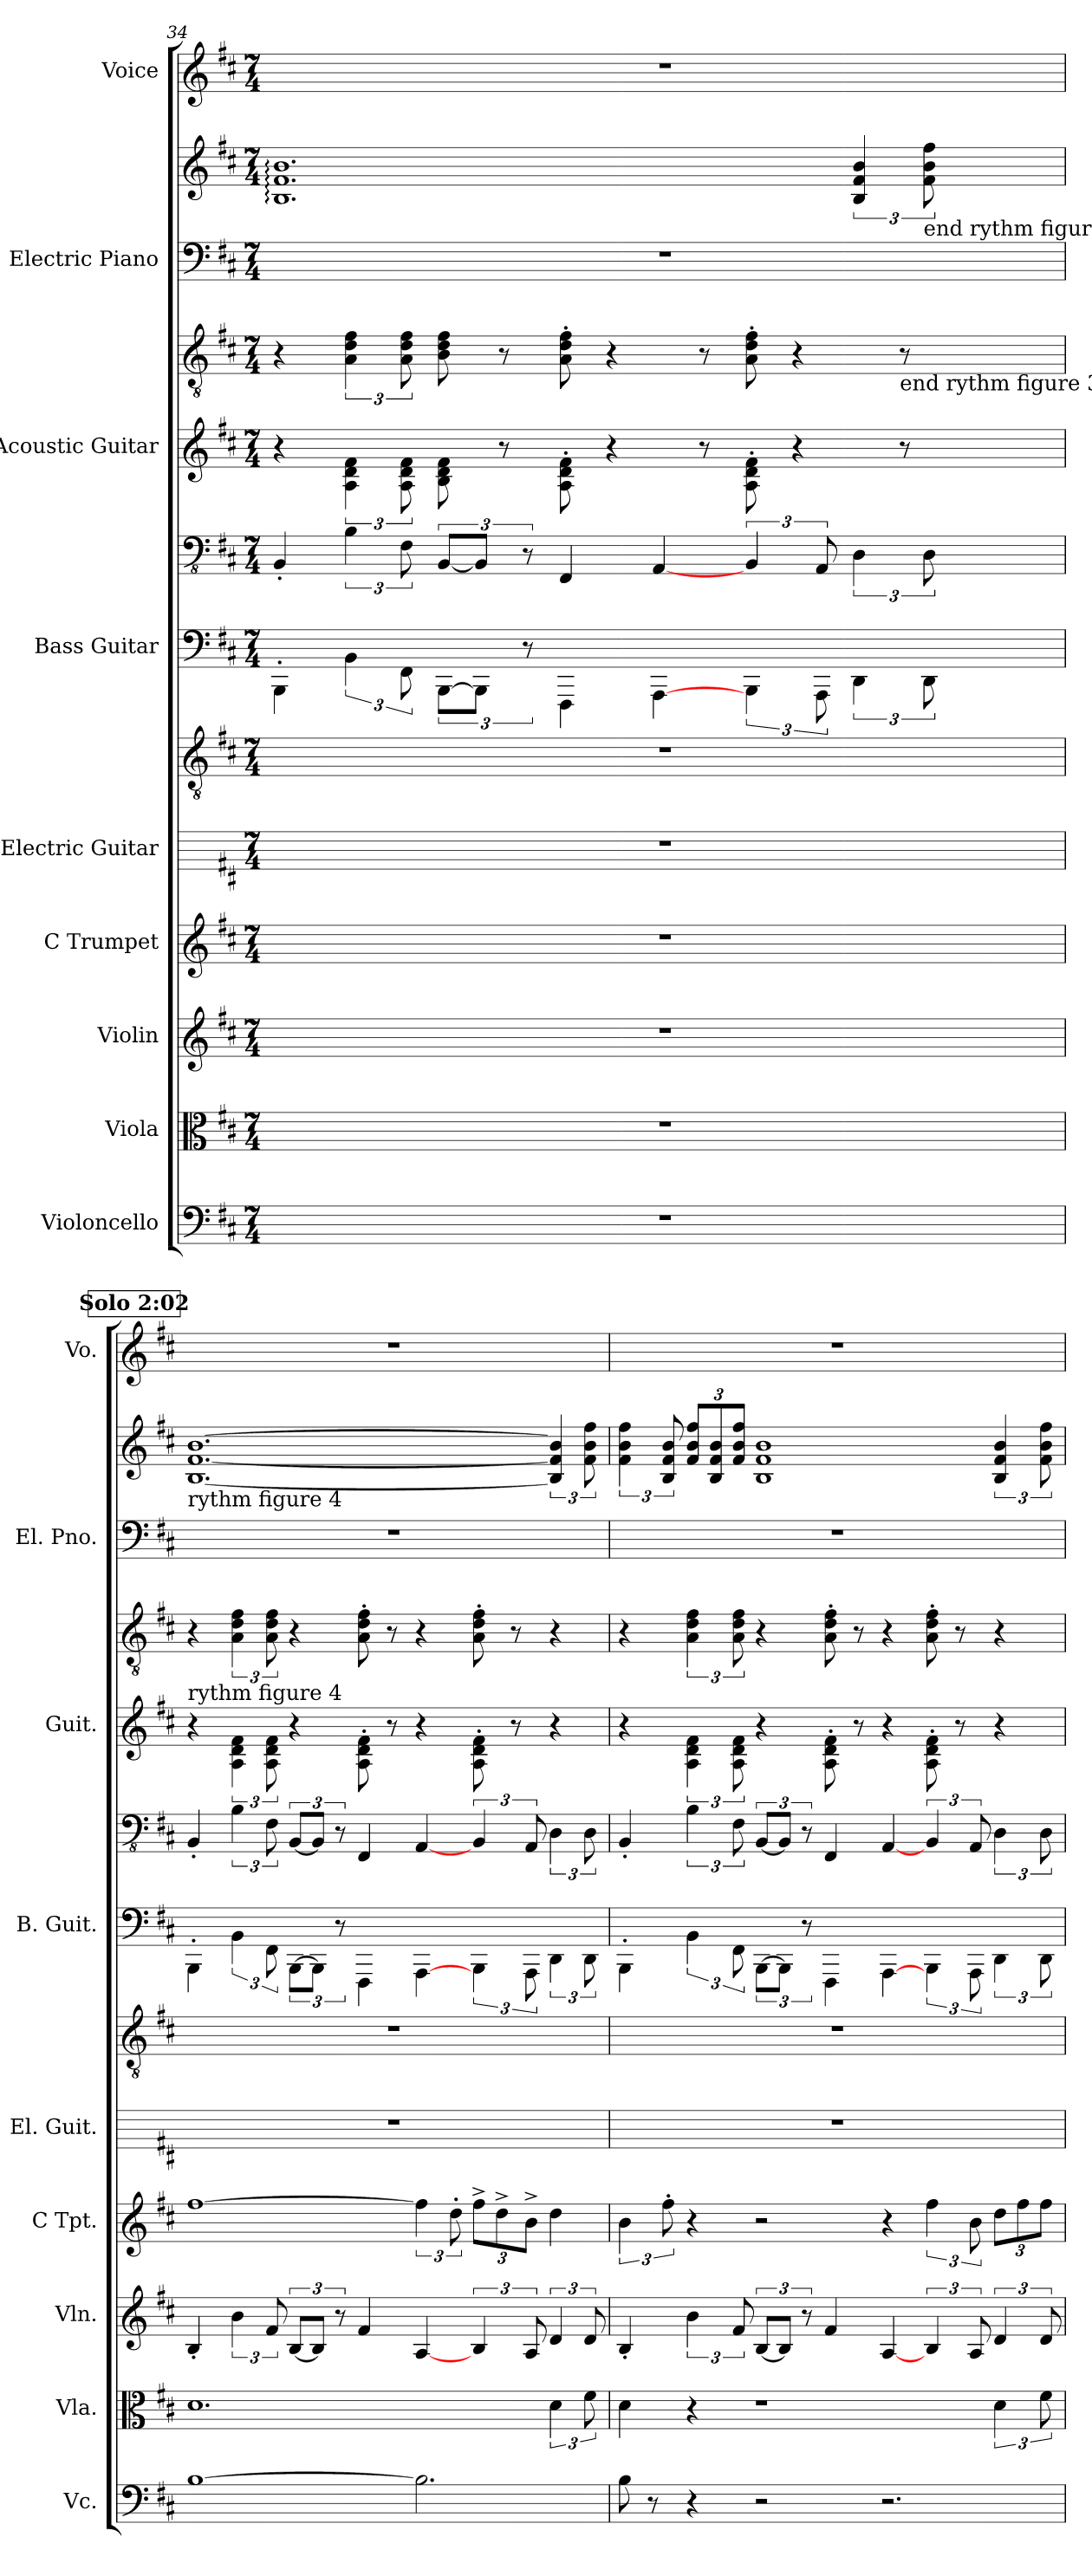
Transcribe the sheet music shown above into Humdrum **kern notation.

**kern	**kern	**kern	**kern	**kern	**kern	**kern	**kern	**kern	**kern	**kern	**kern	**kern
*part9	*part8	*part7	*part6	*part5	*part5	*part4	*part4	*part3	*part3	*part2	*part2	*part1
*staff13	*staff12	*staff11	*staff10	*staff9	*staff8	*staff7	*staff6	*staff5	*staff4	*staff3	*staff2	*staff1
*I"Violoncello	*I"Viola	*I"Violin	*I"C Trumpet	*I"Electric Guitar	*	*I"Bass Guitar	*	*I"Acoustic Guitar	*	*I"Electric Piano	*	*I"Voice
*I'Vc.	*I'Vla.	*I'Vln.	*I'C Tpt.	*I'El. Guit.	*	*I'B. Guit.	*	*I'Guit.	*	*I'El. Pno.	*	*I'Vo.
*clefF4	*clefC3	*clefG2	*clefG2	*	*clefGv2	*	*clefFv4	*	*clefGv2	*clefF4	*clefG2	*clefG2
*k[f#c#]	*k[f#c#]	*k[f#c#]	*k[f#c#]	*k[f#c#]	*k[f#c#]	*k[f#c#]	*k[f#c#]	*k[f#c#]	*k[f#c#]	*k[f#c#]	*k[f#c#]	*k[f#c#]
*M7/4	*M7/4	*M7/4	*M7/4	*M7/4	*M7/4	*M7/4	*M7/4	*M7/4	*M7/4	*M7/4	*M7/4	*M7/4
=34	=34	=34	=34	=34	=34	=34	=34	=34	=34	=34	=34	=34
1..r	1..r	1..r	1..r	1..r	1..r	4BBB'\	4BBB'/	4r	4r	1..r	1.B: 1.f#: 1.b:	1..r
.	.	.	.	.	.	6BB\	6BB\	6A\ 6d\ 6f#\	6A\ 6d\ 6f#\	.	.	.
.	.	.	.	.	.	12FF#\	12FF#\	12A\ 12d\ 12f#\	12A\ 12d\ 12f#\	.	.	.
.	.	.	.	.	.	[12BBB\L	[12BBB/L	8B\ 8d\ 8f#\	8B\ 8d\ 8f#\	.	.	.
.	.	.	.	.	.	12BBB\J]	12BBB/J]	.	.	.	.	.
.	.	.	.	.	.	.	.	8r	8r	.	.	.
.	.	.	.	.	.	12r	12r	.	.	.	.	.
.	.	.	.	.	.	4FFF#\	4FFF#/	8A\' 8d\' 8f#\'	8A\' 8d\' 8f#\'	.	.	.
.	.	.	.	.	.	.	.	4r	4r	.	.	.
.	.	.	.	.	.	[4AAA\	[4AAA/	.	.	.	.	.
.	.	.	.	.	.	.	.	8r	8r	.	.	.
.	.	.	.	.	.	6BBB\	6BBB/	8A\' 8d\' 8f#\'	8A\' 8d\' 8f#\'	.	.	.
.	.	.	.	.	.	.	.	4r	4r	.	.	.
.	.	.	.	.	.	12AAA\	12AAA/	.	.	.	.	.
.	.	.	.	.	.	6DD\	6DD\	.	.	.	6B/ 6f#/ 6b/	.
!	!	!	!	!	!	!	!	!	!LO:TX:b:t=end rythm figure 3A	!	!	!
.	.	.	.	.	.	.	.	8r	8r	.	.	.
!	!	!	!	!	!	!	!	!	!	!	!LO:TX:b:t=end rythm figure 1A	!
.	.	.	.	.	.	12DD\	12DD\	.	.	.	12f#\ 12b\ 12ff#\	.
!!LO:REH:place=s1:a:B:fs=14:t=Solo 2&colon;02
=35	=35	=35	=35	=35	=35	=35	=35	=35	=35	=35	=35	=35
!	!	!	!	!	!	!	!	!	!	!	!LO:TX:b:t=rythm figure 4	!
!	!	!	!	!	!	!	!	!	!LO:TX:b:t=rythm figure 4	!	!	!
[1B	1.d	4B'/	[1ff#	1..r	1..r	4BBB'\	4BBB'/	4r	4r	1..r	[1.B [1.f# [1.b	1..r
.	.	6b\	.	.	.	6BB\	6BB\	6A\ 6d\ 6f#\	6A\ 6d\ 6f#\	.	.	.
.	.	12f#/	.	.	.	12FF#\	12FF#\	12A\ 12d\ 12f#\	12A\ 12d\ 12f#\	.	.	.
.	.	[12B/L	.	.	.	[12BBB\L	[12BBB/L	4r	4r	.	.	.
.	.	12B/J]	.	.	.	12BBB\J]	12BBB/J]	.	.	.	.	.
.	.	12r	.	.	.	12r	12r	.	.	.	.	.
.	.	4f#/	.	.	.	4FFF#\	4FFF#/	8A\' 8d\' 8f#\'	8A\' 8d\' 8f#\'	.	.	.
.	.	.	.	.	.	.	.	8r	8r	.	.	.
2.B\]	.	[4A/	6ff#\]	.	.	[4AAA\	[4AAA/	4r	4r	.	.	.
.	.	.	12dd'\	.	.	.	.	.	.	.	.	.
*	*	*	*Xbrackettup	*	*	*	*	*	*	*	*	*
.	.	6B/	12ff#^\L	.	.	6BBB\	6BBB/	8A\' 8d\' 8f#\'	8A\' 8d\' 8f#\'	.	.	.
.	.	.	12dd^\	.	.	.	.	.	.	.	.	.
.	.	.	.	.	.	.	.	8r	8r	.	.	.
.	.	12A/	12b^\J	.	.	12AAA\	12AAA/	.	.	.	.	.
.	6d\	6d/	4dd\	.	.	6DD\	6DD\	4r	4r	.	6B/] 6f#/] 6b/]	.
.	12f#\	12d/	.	.	.	12DD\	12DD\	.	.	.	12f#\ 12b\ 12ff#\	.
!!LO:PB:g=z
=36	=36	=36	=36	=36	=36	=36	=36	=36	=36	=36	=36	=36
*	*	*	*brackettup	*	*	*	*	*	*	*	*	*
8B\	4d\	4B'/	6b\	1..r	1..r	4BBB'\	4BBB'/	4r	4r	1..r	6f#\ 6b\ 6ff#\	1..r
8r	.	.	.	.	.	.	.	.	.	.	.	.
.	.	.	12ff#'\	.	.	.	.	.	.	.	12B/ 12f#/ 12b/	.
*	*	*	*	*	*	*	*	*	*	*	*Xbrackettup	*
4r	4r	6b\	4r	.	.	6BB\	6BB\	6A\ 6d\ 6f#\	6A\ 6d\ 6f#\	.	12f#/ 12b/ 12ff#/L	.
.	.	.	.	.	.	.	.	.	.	.	12B/ 12f#/ 12b/	.
.	.	12f#/	.	.	.	12FF#\	12FF#\	12A\ 12d\ 12f#\	12A\ 12d\ 12f#\	.	12f#/ 12b/ 12ff#/J	.
2r	1r	[12B/L	2r	.	.	[12BBB\L	[12BBB/L	4r	4r	.	1B 1f# 1b	.
.	.	12B/J]	.	.	.	12BBB\J]	12BBB/J]	.	.	.	.	.
.	.	12r	.	.	.	12r	12r	.	.	.	.	.
.	.	4f#/	.	.	.	4FFF#\	4FFF#/	8A\' 8d\' 8f#\'	8A\' 8d\' 8f#\'	.	.	.
.	.	.	.	.	.	.	.	8r	8r	.	.	.
2.r	.	[4A/	4r	.	.	[4AAA\	[4AAA/	4r	4r	.	.	.
.	.	6B/	6ff#\	.	.	6BBB\	6BBB/	8A\' 8d\' 8f#\'	8A\' 8d\' 8f#\'	.	.	.
.	.	.	.	.	.	.	.	8r	8r	.	.	.
.	.	12A/	12b\	.	.	12AAA\	12AAA/	.	.	.	.	.
*	*	*	*Xbrackettup	*	*	*	*	*	*	*	*brackettup	*
.	6d\	6d/	12dd\L	.	.	6DD\	6DD\	4r	4r	.	6B/ 6f#/ 6b/	.
.	.	.	12ff#\	.	.	.	.	.	.	.	.	.
.	12f#\	12d/	12ff#\J	.	.	12DD\	12DD\	.	.	.	12f#\ 12b\ 12ff#\	.
=	=	=	=	=	=	=	=	=	=	=	=	=
*-	*-	*-	*-	*-	*-	*-	*-	*-	*-	*-	*-	*-
